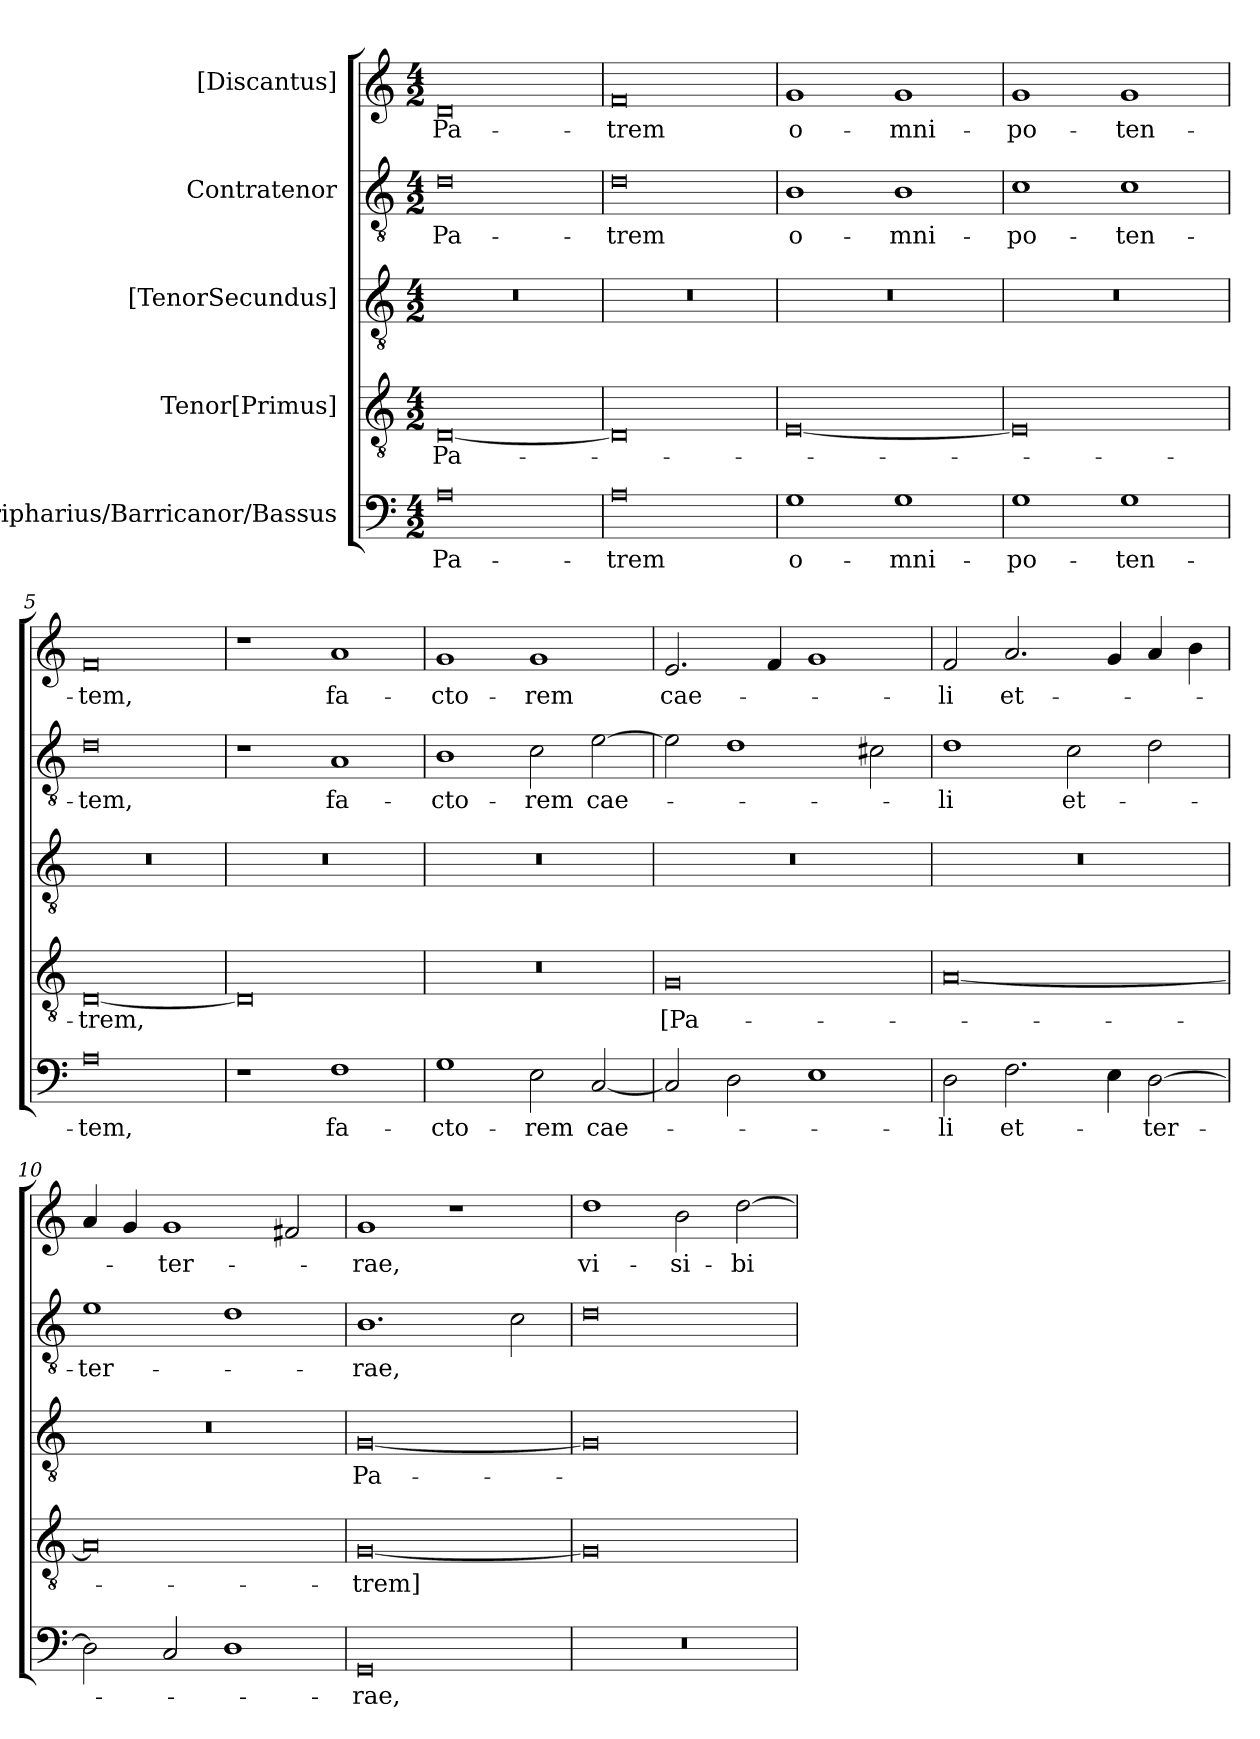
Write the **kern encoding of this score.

**kern	**text	**kern	**text	**kern	**text	**kern	**text	**kern	**text
*part5	*part5	*part4	*part4	*part3	*part3	*part2	*part2	*part1	*part1
*staff5	*staff5	*staff4	*staff4	*staff3	*staff3	*staff2	*staff2	*staff1	*staff1
*I"Barripharius/Barricanor/Bassus	*	*I"Tenor[Primus]	*	*I"[TenorSecundus]	*	*I"Contratenor	*	*I"[Discantus]	*
*clefF4	*	*clefGv2	*	*clefGv2	*	*clefGv2	*	*clefG2	*
*k[]	*	*k[]	*	*k[]	*	*k[]	*	*k[]	*
*M4/2	*	*M4/2	*	*M4/2	*	*M4/2	*	*M4/2	*
=1	=1	=1	=1	=1	=1	=1	=1	=1	=1
0A\	Pa-	[0D/	Pa-	0r	.	0d\	Pa-	0d/	Pa-
=2	=2	=2	=2	=2	=2	=2	=2	=2	=2
0A\	-trem	0D/]	.	0r	.	0d\	-trem	0f/	-trem
=3	=3	=3	=3	=3	=3	=3	=3	=3	=3
1G\	o-	[0E/	.	0r	.	1B\	o-	1g/	o-
1G\	-mni-	.	.	.	.	1B\	-mni-	1g/	-mni-
=4	=4	=4	=4	=4	=4	=4	=4	=4	=4
1G\	-po-	0E/]	.	0r	.	1c\	-po-	1g/	-po-
1G\	-ten-	.	.	.	.	1c\	-ten-	1g/	-ten-
=5	=5	=5	=5	=5	=5	=5	=5	=5	=5
0A\	-tem,	[0D/	-trem,	0r	.	0d\	-tem,	0f/	-tem,
=6	=6	=6	=6	=6	=6	=6	=6	=6	=6
1r	.	0D/]	.	0r	.	1r	.	1r	.
1F\	fa-	.	.	.	.	1A/	fa-	1a/	fa-
=7	=7	=7	=7	=7	=7	=7	=7	=7	=7
1G\	-cto-	0r	.	0r	.	1B\	-cto-	1g/	-cto-
2E\	-rem	.	.	.	.	2c\	-rem	1g/	-rem
[2C/	cae-	.	.	.	.	[2e\	cae-	.	.
=8	=8	=8	=8	=8	=8	=8	=8	=8	=8
2C/]	.	0G/	[Pa-	0r	.	2e\]	.	2.e/	cae-
2D\	.	.	.	.	.	1d\	.	.	.
.	.	.	.	.	.	.	.	4f/	.
1E\	.	.	.	.	.	.	.	1g/	.
.	.	.	.	.	.	2c#X\	.	.	.
=9	=9	=9	=9	=9	=9	=9	=9	=9	=9
2D\	-li	[0A/	.	0r	.	1d\	-li	2f/	-li
2.F\	et-	.	.	.	.	.	.	2.a/	et-
.	.	.	.	.	.	2c\	et-	.	.
4E\	.	.	.	.	.	.	.	4g/	.
[2D\	ter-	.	.	.	.	2d\	.	4a/	.
.	.	.	.	.	.	.	.	4b\	.
=10	=10	=10	=10	=10	=10	=10	=10	=10	=10
2D\]	.	0A/]	.	0r	.	1e\	ter-	4a/	.
.	.	.	.	.	.	.	.	4g/	.
2C/	.	.	.	.	.	.	.	1g/	ter-
1D\	.	.	.	.	.	1d\	.	.	.
.	.	.	.	.	.	.	.	2f#X/	.
=11	=11	=11	=11	=11	=11	=11	=11	=11	=11
0GG/	-rae,	[0G/	-trem]	[0G/	Pa-	1.B\	-rae,	1g/	-rae,
.	.	.	.	.	.	.	.	1r	.
.	.	.	.	.	.	2c\	.	.	.
=12	=12	=12	=12	=12	=12	=12	=12	=12	=12
0r	.	0G/]	.	0G/]	.	0d\	.	1dd\	vi-
.	.	.	.	.	.	.	.	2b\	-si-
.	.	.	.	.	.	.	.	[2dd\	-bi-
=	=	=	=	=	=	=	=	=	=
*-	*-	*-	*-	*-	*-	*-	*-	*-	*-
